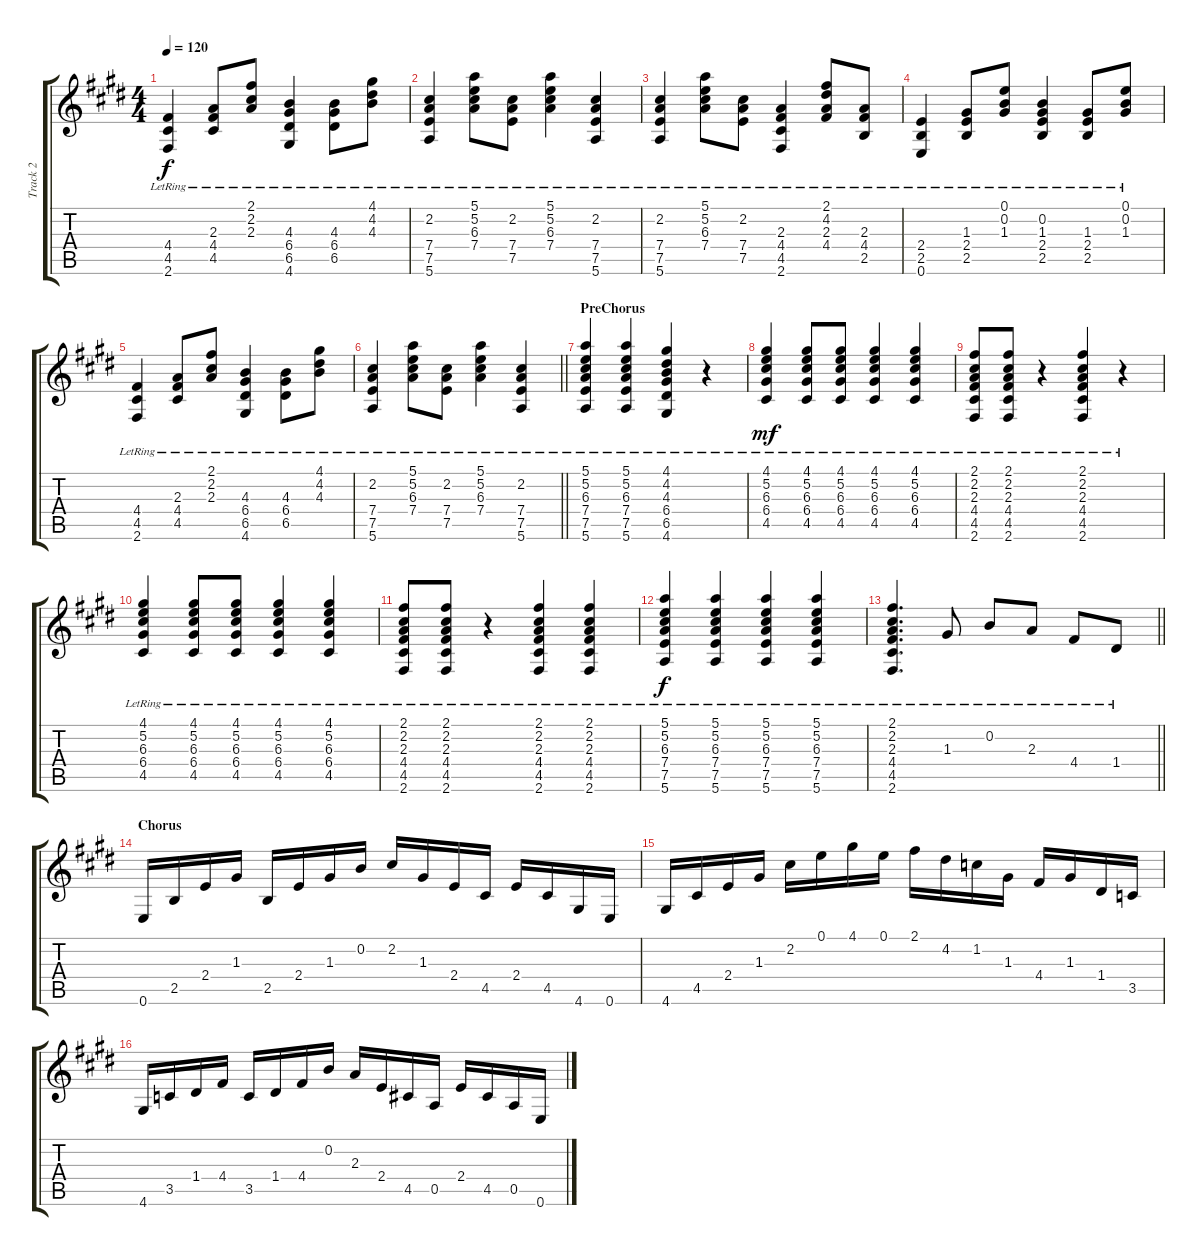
\track ("Track 2" "Track 2") {instrument acousticguitarsteel}
\staff {score tabs}
\tuning (E4 B3 G3 D3 A2 E2) {hide}
\ts (4 4)
\tempo 120
\clef g2
\ks e
(4.4{lr} 4.5{lr} 2.6{lr}).4{dy f} (2.3{lr} 4.4{lr} 4.5{lr}).8 (2.1{lr} 2.2{lr} 2.3{lr}).8 (4.3{lr} 6.4{lr} 6.5{lr} 4.6{lr}).4 (4.3{lr} 6.4{lr} 6.5{lr}).8 (4.1{lr} 4.2{lr} 4.3{lr}).8 |
(2.2{lr} 7.4{lr} 7.5{lr} 5.6{lr}).4 (5.1{lr} 5.2{lr} 6.3{lr} 7.4{lr}).8 (2.2{lr} 7.4{lr} 7.5{lr}).8 (5.1{lr} 5.2{lr} 6.3{lr} 7.4{lr}).4 (2.2{lr} 7.4{lr} 7.5{lr} 5.6{lr}).4 |
(2.2{lr} 7.4{lr} 7.5{lr} 5.6{lr}).4 (5.1{lr} 5.2{lr} 6.3{lr} 7.4{lr}).8 (2.2{lr} 7.4{lr} 7.5{lr}).8 (2.3{lr} 4.4{lr} 4.5{lr} 2.6{lr}).4 (2.1{lr} 4.2{lr} 2.3{lr} 4.4{lr}).8 (2.3{lr} 4.4{lr} 2.5{lr}).8 |
(2.4{lr} 2.5{lr} 0.6{lr}).4 (1.3{lr} 2.4{lr} 2.5{lr}).8 (0.1{lr} 0.2{lr} 1.3{lr}).8 (0.2{lr} 1.3{lr} 2.4{lr} 2.5{lr}).4 (1.3{lr} 2.4{lr} 2.5{lr}).8 (0.1{lr} 0.2{lr} 1.3{lr}).8 |
(4.4{lr} 4.5{lr} 2.6{lr}).4 (2.3{lr} 4.4{lr} 4.5{lr}).8 (2.1{lr} 2.2{lr} 2.3{lr}).8 (4.3{lr} 6.4{lr} 6.5{lr} 4.6{lr}).4 (4.3{lr} 6.4{lr} 6.5{lr}).8 (4.1{lr} 4.2{lr} 4.3{lr}).8 |
\barLineRight lightlight
(2.2{lr} 7.4{lr} 7.5{lr} 5.6{lr}).4 (5.1{lr} 5.2{lr} 6.3{lr} 7.4{lr}).8 (2.2{lr} 7.4{lr} 7.5{lr}).8 (5.1{lr} 5.2{lr} 6.3{lr} 7.4{lr}).4 (2.2{lr} 7.4{lr} 7.5{lr} 5.6{lr}).4 |
\section ("" "PreChorus")
(5.1{lr} 5.2{lr} 6.3{lr} 7.4{lr} 7.5{lr} 5.6{lr}).4 (5.1{lr} 5.2{lr} 6.3{lr} 7.4{lr} 7.5{lr} 5.6{lr}).4 (4.1{lr} 4.2{lr} 4.3{lr} 6.4{lr} 6.5{lr} 4.6{lr}).4 r.4 |
(4.1{lr} 5.2{lr} 6.3{lr} 6.4{lr} 4.5{lr}).4{dy mf} (4.1{lr} 5.2{lr} 6.3{lr} 6.4{lr} 4.5{lr}).8 (4.1{lr} 5.2{lr} 6.3{lr} 6.4{lr} 4.5{lr}).8 (4.1{lr} 5.2{lr} 6.3{lr} 6.4{lr} 4.5{lr}).4 (4.1{lr} 5.2{lr} 6.3{lr} 6.4{lr} 4.5{lr}).4 |
(2.1{lr} 2.2{lr} 2.3{lr} 4.4{lr} 4.5{lr} 2.6{lr}).8 (2.1{lr} 2.2{lr} 2.3{lr} 4.4{lr} 4.5{lr} 2.6{lr}).8 r.4 (2.1{lr} 2.2{lr} 2.3{lr} 4.4{lr} 4.5{lr} 2.6{lr}).4 r.4 |
(4.1{lr} 5.2{lr} 6.3{lr} 6.4{lr} 4.5{lr}).4 (4.1{lr} 5.2{lr} 6.3{lr} 6.4{lr} 4.5{lr}).8 (4.1{lr} 5.2{lr} 6.3{lr} 6.4{lr} 4.5{lr}).8 (4.1{lr} 5.2{lr} 6.3{lr} 6.4{lr} 4.5{lr}).4 (4.1{lr} 5.2{lr} 6.3{lr} 6.4{lr} 4.5{lr}).4 |
(2.1{lr} 2.2{lr} 2.3{lr} 4.4{lr} 4.5{lr} 2.6{lr}).8 (2.1{lr} 2.2{lr} 2.3{lr} 4.4{lr} 4.5{lr} 2.6{lr}).8 r.4 (2.1{lr} 2.2{lr} 2.3{lr} 4.4{lr} 4.5{lr} 2.6{lr}).4 (2.1{lr} 2.2{lr} 2.3{lr} 4.4{lr} 4.5{lr} 2.6{lr}).4 |
(5.1{lr} 5.2{lr} 6.3{lr} 7.4{lr} 7.5{lr} 5.6{lr}).4{dy f} (5.1{lr} 5.2{lr} 6.3{lr} 7.4{lr} 7.5{lr} 5.6{lr}).4 (5.1{lr} 5.2{lr} 6.3{lr} 7.4{lr} 7.5{lr} 5.6{lr}).4 (5.1{lr} 5.2{lr} 6.3{lr} 7.4{lr} 7.5{lr} 5.6{lr}).4 |
\barLineRight lightlight
(2.1{lr} 2.2{lr} 2.3{lr} 4.4{lr} 4.5{lr} 2.6{lr}).4{d} 1.3{lr}.8{volume 16} 0.2{lr}.8 2.3{lr}.8 4.4{lr}.8 1.4{lr}.8 |
\section ("" "Chorus")
0.6.16{volume 8 instrument lead2sawtooth} 2.5.16 2.4.16 1.3.16 2.5.16 2.4.16 1.3.16 0.2.16 2.2.16 1.3.16 2.4.16 4.5.16 2.4.16 4.5.16 4.6.16 0.6.16 |
4.6.16 4.5.16 2.4.16 1.3.16 2.2.16 0.1.16 4.1.16 0.1.16 2.1.16 4.2.16 1.2.16 1.3.16 4.4.16 1.3.16 1.4.16 3.5.16 |
4.6.16 3.5.16 1.4.16 4.4.16 3.5.16 1.4.16 4.4.16 0.2.16 2.3.16 2.4.16 4.5.16 0.5.16 2.4.16 4.5.16 0.5.16 0.6.16
